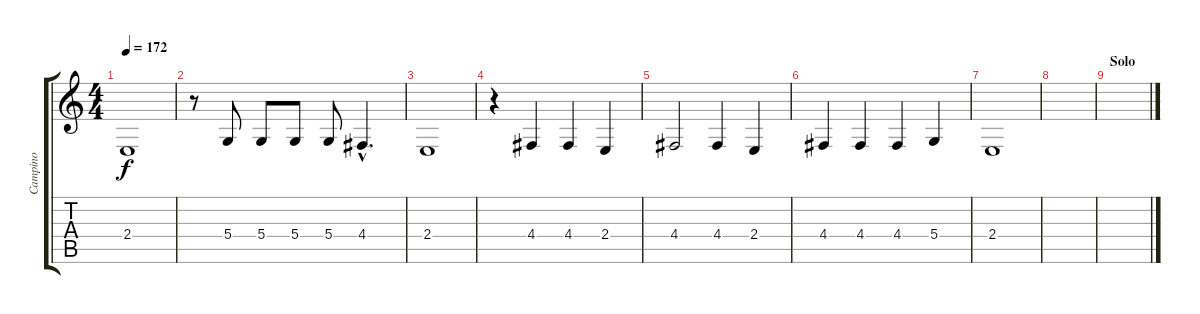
\track ("Campino" "Campino") {instrument lead8bassandlead}
\staff {score tabs}
\tuning (E4 B3 G3 D3 A2 E2) {hide}
\ts (4 4)
\tempo 172
\clef g2
\ks c
2.4.1{dy f} |
r.8 5.4.8 5.4.8 5.4.8 5.4.8 4.4{hac}.4{d} |
2.4.1 |
r.4 4.4.4 4.4.4 2.4.4 |
4.4.2 4.4.4 2.4.4 |
4.4.4 4.4.4 4.4.4 5.4.4 |
2.4.1 |
|
\section ("" "Solo")
